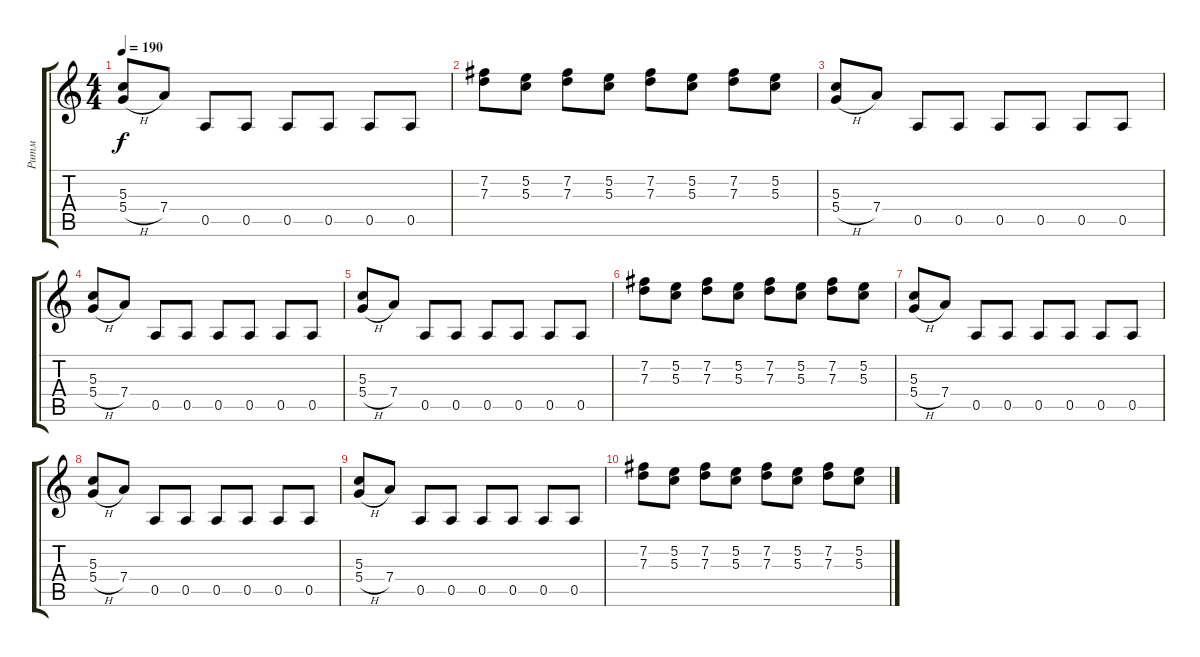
\track ("Ритм" "Ритм") {instrument distortionguitar}
\staff {score tabs}
\tuning (E4 B3 G3 D3 A2 E2) {hide}
\ts (4 4)
\tempo 190
\clef g2
\ks c
(5.3 5.4{h}).8{dy f} 7.4.8 0.5.8 0.5.8 0.5.8 0.5.8 0.5.8 0.5.8 |
(7.2 7.3).8 (5.2 5.3).8 (7.2 7.3).8 (5.2 5.3).8 (7.2 7.3).8 (5.2 5.3).8 (7.2 7.3).8 (5.2 5.3).8 |
(5.3 5.4{h}).8 7.4.8 0.5.8 0.5.8 0.5.8 0.5.8 0.5.8 0.5.8 |
(5.3 5.4{h}).8 7.4.8 0.5.8 0.5.8 0.5.8 0.5.8 0.5.8 0.5.8 |
(5.3 5.4{h}).8 7.4.8 0.5.8 0.5.8 0.5.8 0.5.8 0.5.8 0.5.8 |
(7.2 7.3).8 (5.2 5.3).8 (7.2 7.3).8 (5.2 5.3).8 (7.2 7.3).8 (5.2 5.3).8 (7.2 7.3).8 (5.2 5.3).8 |
(5.3 5.4{h}).8 7.4.8 0.5.8 0.5.8 0.5.8 0.5.8 0.5.8 0.5.8 |
(5.3 5.4{h}).8 7.4.8 0.5.8 0.5.8 0.5.8 0.5.8 0.5.8 0.5.8 |
(5.3 5.4{h}).8 7.4.8 0.5.8 0.5.8 0.5.8 0.5.8 0.5.8 0.5.8 |
(7.2 7.3).8 (5.2 5.3).8 (7.2 7.3).8 (5.2 5.3).8 (7.2 7.3).8 (5.2 5.3).8 (7.2 7.3).8 (5.2 5.3).8
